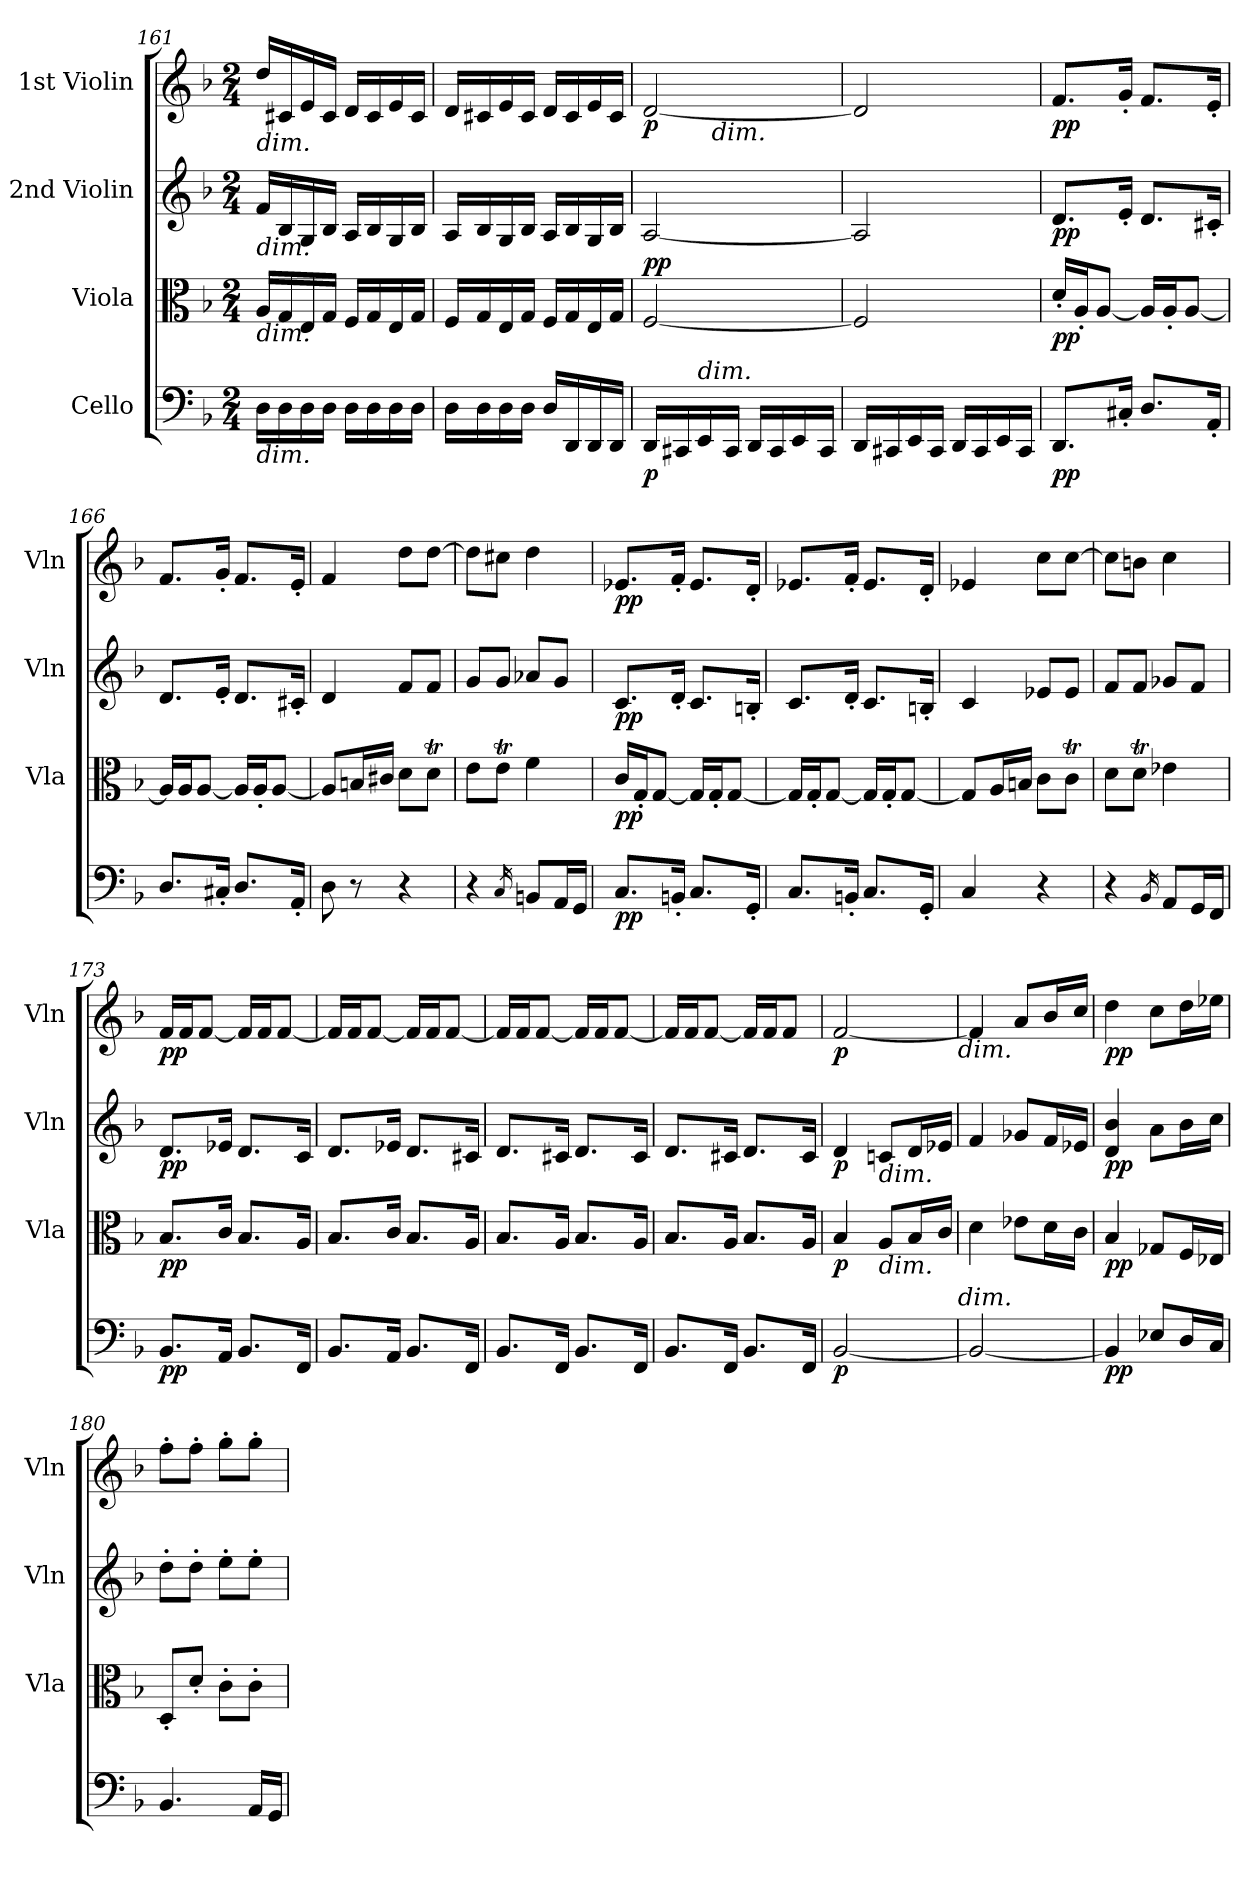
**kern	**dynam	**kern	**dynam	**kern	**dynam	**kern	**dynam
*part4	*part4	*part3	*part3	*part2	*part2	*part1	*part1
*staff4	*staff4	*staff3	*staff3	*staff2	*staff2	*staff1	*staff1
*I"Cello	*	*I"Viola	*	*I"2nd Violin	*	*I"1st Violin	*
*	*	*I'Vla	*	*I'Vln	*	*I'Vln	*
*clefF4	*	*clefC3	*	*clefG2	*	*clefG2	*
*k[b-]	*	*k[b-]	*	*k[b-]	*	*k[b-]	*
*F:	*	*F:	*	*F:	*	*F:	*
*M2/4	*	*M2/4	*	*M2/4	*	*M2/4	*
=161	=161	=161	=161	=161	=161	=161	=161
!	!	!	!	!	!	!LO:TX:b:i:t=dim.	!
!	!	!	!	!LO:TX:b:i:t=dim.	!	!	!
!	!	!LO:TX:b:i:t=dim.	!	!	!	!	!
!LO:TX:b:i:t=dim.	!	!	!	!	!	!	!
16D\LL	.	16A/LL	.	16f/LL	.	16dd/LL	.
16D\	.	16G/	.	16B-/	.	16c#X/	.
16D\	.	16E/	.	16G/	.	16e/	.
16D\JJ	.	16G/JJ	.	16B-/JJ	.	16c#/JJ	.
16D\LL	.	16F/LL	.	16A/LL	.	16d/LL	.
16D\	.	16G/	.	16B-/	.	16c#/	.
16D\	.	16E/	.	16G/	.	16e/	.
16D\JJ	.	16G/JJ	.	16B-/JJ	.	16c#/JJ	.
=162	=162	=162	=162	=162	=162	=162	=162
16D\LL	.	16F/LL	.	16A/LL	.	16d/LL	.
16D\	.	16G/	.	16B-/	.	16c#X/	.
16D\	.	16E/	.	16G/	.	16e/	.
16D\JJ	.	16G/JJ	.	16B-/JJ	.	16c#/JJ	.
16D/LL	.	16F/LL	.	16A/LL	.	16d/LL	.
16DD/	.	16G/	.	16B-/	.	16c#/	.
16DD/	.	16E/	.	16G/	.	16e/	.
16DD/JJ	.	16G/JJ	.	16B-/JJ	.	16c#/JJ	.
=163	=163	=163	=163	=163	=163	=163	=163
!	!LO:DY:b	!	!LO:DY:b	!	!	!	!
!	!	!	!LO:DY:n=1:a	!	!	!	!LO:DY:b
*	*	*	*	*	*	*^	*
16DD/LL	p	[2F/	p p	[2A/	.	[2d/	8ryy	p
16CC#X/	.	.	.	.	.	.	.	.
!LO:TX:a:i:t=dim.	!	!	!	!	!	!	!	!
16EE/	.	.	.	.	.	.	32ryy	.
!	!	!	!	!	!	!	!LO:TX:b:i:t=dim.	!
.	.	.	.	.	.	.	4ryy	.
16CC#/JJ	.	.	.	.	.	.	.	.
16DD/LL	.	.	.	.	.	.	.	.
16CC#/	.	.	.	.	.	.	.	.
16EE/	.	.	.	.	.	.	.	.
.	.	.	.	.	.	.	16.ryy	.
16CC#/JJ	.	.	.	.	.	.	.	.
*	*	*	*	*	*	*v	*v	*
=164	=164	=164	=164	=164	=164	=164	=164
16DD/LL	.	2F/]	.	2A/]	.	2d/]	.
16CC#X/	.	.	.	.	.	.	.
16EE/	.	.	.	.	.	.	.
16CC#/JJ	.	.	.	.	.	.	.
16DD/LL	.	.	.	.	.	.	.
16CC#/	.	.	.	.	.	.	.
16EE/	.	.	.	.	.	.	.
16CC#/JJ	.	.	.	.	.	.	.
=165	=165	=165	=165	=165	=165	=165	=165
!	!LO:DY:b	!	!LO:DY:b	!	!LO:DY:b	!	!LO:DY:b
8.DD/L	pp	16d'/LL	pp	8.d/L	pp	8.f/L	pp
.	.	16A'/J	.	.	.	.	.
.	.	[8A/J	.	.	.	.	.
16C#X'/Jk	.	.	.	16e'/Jk	.	16g'/Jk	.
8.D/L	.	16A/LL]	.	8.d/L	.	8.f/L	.
.	.	16A'/J	.	.	.	.	.
.	.	[8A/J	.	.	.	.	.
16AA'/Jk	.	.	.	16c#X'/Jk	.	16e'/Jk	.
=166	=166	=166	=166	=166	=166	=166	=166
8.D/L	.	16A/LL]	.	8.d/L	.	8.f/L	.
.	.	16A/J	.	.	.	.	.
.	.	[8A/J	.	.	.	.	.
16C#X'/Jk	.	.	.	16e'/Jk	.	16g'/Jk	.
8.D/L	.	16A/LL]	.	8.d/L	.	8.f/L	.
.	.	16A'/J	.	.	.	.	.
.	.	[8A/J	.	.	.	.	.
16AA'/Jk	.	.	.	16c#X'/Jk	.	16e'/Jk	.
=167	=167	=167	=167	=167	=167	=167	=167
8D\	.	8A/L]	.	4d/	.	4f/	.
8r	.	16Bn/L	.	.	.	.	.
.	.	16c#X/JJ	.	.	.	.	.
4r	.	8d\L	.	8f/L	.	8dd\L	.
.	.	8dT\J	.	8f/J	.	[8dd\J	.
=168	=168	=168	=168	=168	=168	=168	=168
4r	.	8e\L	.	8g/L	.	8dd\L]	.
.	.	8et\J	.	8g/J	.	8cc#X\J	.
16qC/	.	.	.	.	.	.	.
8BBn/L	.	4f\	.	8a-X/L	.	4dd\	.
16AA/L	.	.	.	8g/J	.	.	.
16GG/JJ	.	.	.	.	.	.	.
=169	=169	=169	=169	=169	=169	=169	=169
!	!LO:DY:b	!	!LO:DY:b	!	!LO:DY:b	!	!LO:DY:b
8.C/L	pp	16c/LL	pp	8.c/L	pp	8.e-X/L	pp
.	.	16G'/J	.	.	.	.	.
.	.	[8G/J	.	.	.	.	.
16BBn'/Jk	.	.	.	16d'/Jk	.	16f'/Jk	.
8.C/L	.	16G/LL]	.	8.c/L	.	8.e-/L	.
.	.	16G'/J	.	.	.	.	.
.	.	[8G/J	.	.	.	.	.
16GG'/Jk	.	.	.	16Bn'/Jk	.	16d'/Jk	.
=170	=170	=170	=170	=170	=170	=170	=170
8.C/L	.	16G/LL]	.	8.c/L	.	8.e-X/L	.
.	.	16G'/J	.	.	.	.	.
.	.	[8G/J	.	.	.	.	.
16BBn'/Jk	.	.	.	16d'/Jk	.	16f'/Jk	.
8.C/L	.	16G/LL]	.	8.c/L	.	8.e-/L	.
.	.	16G'/J	.	.	.	.	.
.	.	[8G/J	.	.	.	.	.
16GG'/Jk	.	.	.	16Bn'/Jk	.	16d'/Jk	.
=171	=171	=171	=171	=171	=171	=171	=171
4C/	.	8G/L]	.	4c/	.	4e-X/	.
.	.	16A/L	.	.	.	.	.
.	.	16Bn/JJ	.	.	.	.	.
4r	.	8c\L	.	8e-X/L	.	8cc\L	.
.	.	8cT\J	.	8e-/J	.	[8cc\J	.
=172	=172	=172	=172	=172	=172	=172	=172
4r	.	8d\L	.	8f/L	.	8cc\L]	.
.	.	8dT\J	.	8f/J	.	8bn\J	.
16qBB-/	.	.	.	.	.	.	.
8AA/L	.	4e-X\	.	8g-X/L	.	4cc\	.
16GG/L	.	.	.	8f/J	.	.	.
16FF/JJ	.	.	.	.	.	.	.
=173	=173	=173	=173	=173	=173	=173	=173
!	!LO:DY:b	!	!LO:DY:b	!	!LO:DY:b	!	!LO:DY:b
8.BB-/L	pp	8.B-/L	pp	8.d/L	pp	16f/LL	pp
.	.	.	.	.	.	16f/J	.
.	.	.	.	.	.	[8f/J	.
16AA/Jk	.	16c/Jk	.	16e-X/Jk	.	.	.
8.BB-/L	.	8.B-/L	.	8.d/L	.	16f/LL]	.
.	.	.	.	.	.	16f/J	.
.	.	.	.	.	.	[8f/J	.
16FF/Jk	.	16A/Jk	.	16c/Jk	.	.	.
=174	=174	=174	=174	=174	=174	=174	=174
8.BB-/L	.	8.B-/L	.	8.d/L	.	16f/LL]	.
.	.	.	.	.	.	16f/J	.
.	.	.	.	.	.	[8f/J	.
16AA/Jk	.	16c/Jk	.	16e-X/Jk	.	.	.
8.BB-/L	.	8.B-/L	.	8.d/L	.	16f/LL]	.
.	.	.	.	.	.	16f/J	.
.	.	.	.	.	.	[8f/J	.
16FF/Jk	.	16A/Jk	.	16c#X/Jk	.	.	.
=175	=175	=175	=175	=175	=175	=175	=175
8.BB-/L	.	8.B-/L	.	8.d/L	.	16f/LL]	.
.	.	.	.	.	.	16f/J	.
.	.	.	.	.	.	[8f/J	.
16FF/Jk	.	16A/Jk	.	16c#X/Jk	.	.	.
8.BB-/L	.	8.B-/L	.	8.d/L	.	16f/LL]	.
.	.	.	.	.	.	16f/J	.
.	.	.	.	.	.	[8f/J	.
16FF/Jk	.	16A/Jk	.	16c#/Jk	.	.	.
=176	=176	=176	=176	=176	=176	=176	=176
8.BB-/L	.	8.B-/L	.	8.d/L	.	16f/LL]	.
.	.	.	.	.	.	16f/J	.
.	.	.	.	.	.	[8f/J	.
16FF/Jk	.	16A/Jk	.	16c#X/Jk	.	.	.
8.BB-/L	.	8.B-/L	.	8.d/L	.	16f/LL]	.
.	.	.	.	.	.	16f/J	.
.	.	.	.	.	.	8f/J	.
16FF/Jk	.	16A/Jk	.	16c#/Jk	.	.	.
=177	=177	=177	=177	=177	=177	=177	=177
!	!LO:DY:b	!	!LO:DY:b	!	!LO:DY:b	!	!LO:DY:b
[2BB-/	p	4B-/	p	4d/	p	[2f/	p
!	!	!	!	!LO:TX:b:i:t=dim.	!	!	!
!	!	!LO:TX:b:i:t=dim.	!	!	!	!	!
.	.	8A/L	.	8cn/L	.	.	.
.	.	16B-/L	.	16d/L	.	.	.
.	.	16c/JJ	.	16e-X/JJ	.	.	.
!	!	!	!	!	!	!LO:TX:b:i:t=dim.	!
!LO:TX:a:i:t=dim.	!	!	!	!	!	!	!
=178	=178	=178	=178	=178	=178	=178	=178
2BB-/_	.	4d\	.	4f/	.	4f/]	.
.	.	8e-X\L	.	8g-X/L	.	8a/L	.
.	.	16d\L	.	16f/L	.	16b-/L	.
.	.	16c\JJ	.	16e-X/JJ	.	16cc/JJ	.
=179	=179	=179	=179	=179	=179	=179	=179
!	!LO:DY:b	!	!LO:DY:b	!	!LO:DY:b	!	!LO:DY:b
4BB-/]	pp	4B-/	pp	4d/ 4b-/	pp	4dd\	pp
8E-X/L	.	8G-X/L	.	8a\L	.	8cc\L	.
16D/L	.	16F/L	.	16b-\L	.	16dd\L	.
16C/JJ	.	16E-X/JJ	.	16cc\JJ	.	16ee-X\JJ	.
=180	=180	=180	=180	=180	=180	=180	=180
4.BB-/	.	8D'/L	.	8dd'\L	.	8ff'\L	.
.	.	8d'/J	.	8dd'\J	.	8ff'\J	.
.	.	8c'\L	.	8ee'\L	.	8gg'\L	.
16AA/LL	.	8c'\J	.	8ee'\J	.	8gg'\J	.
16GG/JJ	.	.	.	.	.	.	.
=	=	=	=	=	=	=	=
*-	*-	*-	*-	*-	*-	*-	*-
